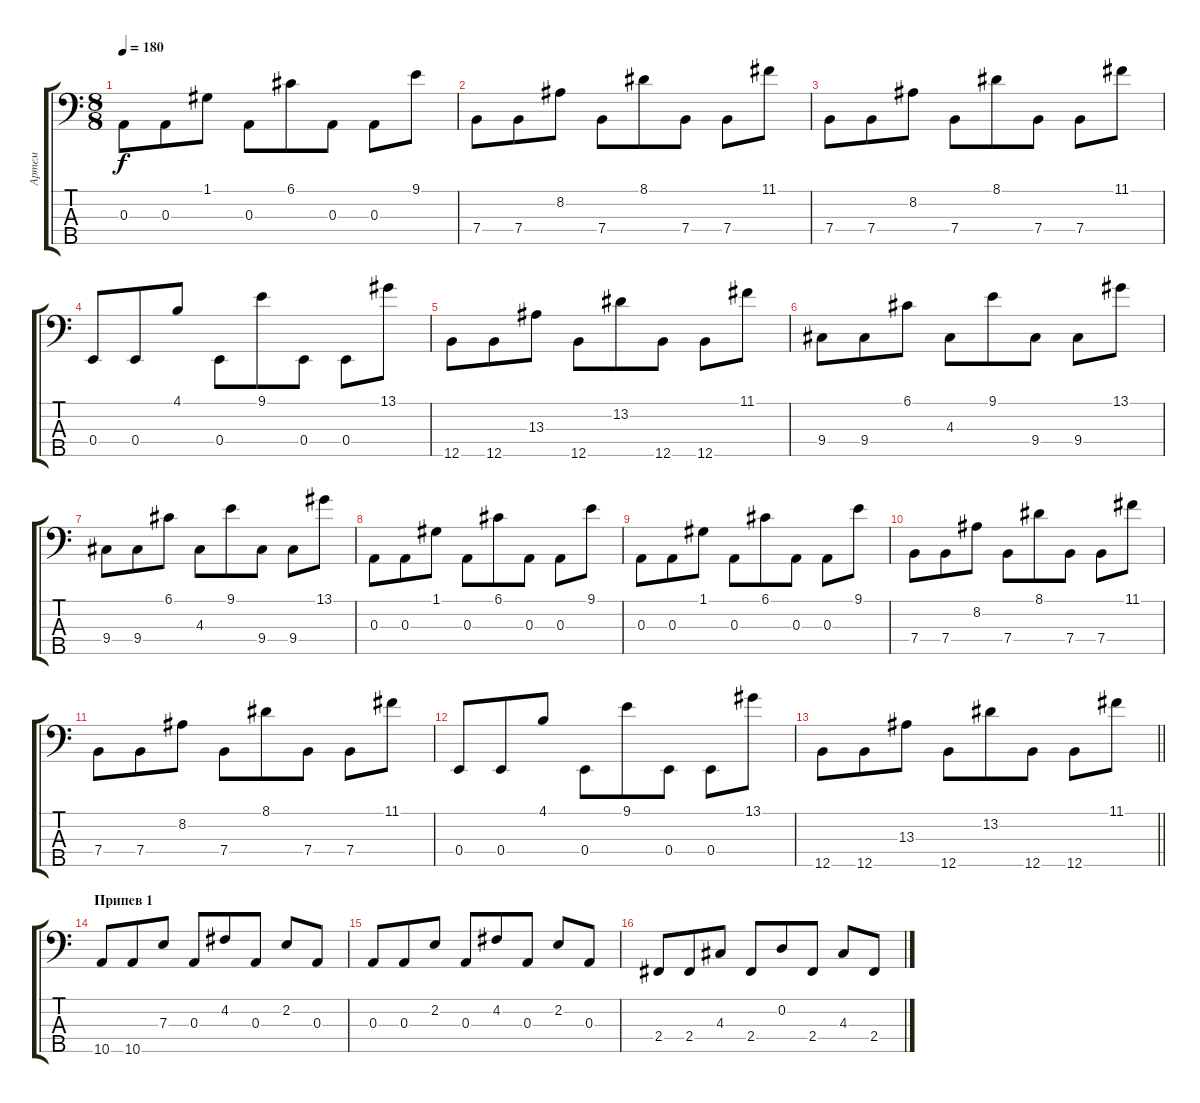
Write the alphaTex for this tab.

\track ("Артем" "Артем") {instrument electricbassfinger}
\staff {score tabs}
\tuning (G2 D2 A1 E1 B0) {hide}
\ts (8 8)
\tempo 180
\clef f4
\ks c
0.3.8{dy f} 0.3.8 1.1.8 0.3.8 6.1.8 0.3.8 0.3.8 9.1.8 |
7.4.8 7.4.8 8.2.8 7.4.8 8.1.8 7.4.8 7.4.8 11.1.8 |
7.4.8 7.4.8 8.2.8 7.4.8 8.1.8 7.4.8 7.4.8 11.1.8 |
0.4.8 0.4.8 4.1.8 0.4.8 9.1.8 0.4.8 0.4.8 13.1.8 |
12.5.8 12.5.8 13.3.8 12.5.8 13.2.8 12.5.8 12.5.8 11.1.8 |
9.4.8 9.4.8 6.1.8 4.3.8 9.1.8 9.4.8 9.4.8 13.1.8 |
9.4.8 9.4.8 6.1.8 4.3.8 9.1.8 9.4.8 9.4.8 13.1.8 |
0.3.8 0.3.8 1.1.8 0.3.8 6.1.8 0.3.8 0.3.8 9.1.8 |
0.3.8 0.3.8 1.1.8 0.3.8 6.1.8 0.3.8 0.3.8 9.1.8 |
7.4.8 7.4.8 8.2.8 7.4.8 8.1.8 7.4.8 7.4.8 11.1.8 |
7.4.8 7.4.8 8.2.8 7.4.8 8.1.8 7.4.8 7.4.8 11.1.8 |
0.4.8 0.4.8 4.1.8 0.4.8 9.1.8 0.4.8 0.4.8 13.1.8 |
\barLineRight lightlight
12.5.8 12.5.8 13.3.8 12.5.8 13.2.8 12.5.8 12.5.8 11.1.8 |
\section ("" "Припев 1")
10.5.8 10.5.8 7.3.8 0.3.8 4.2.8 0.3.8 2.2.8 0.3.8 |
0.3.8 0.3.8 2.2.8 0.3.8 4.2.8 0.3.8 2.2.8 0.3.8 |
2.4.8 2.4.8 4.3.8 2.4.8 0.2.8 2.4.8 4.3.8 2.4.8
